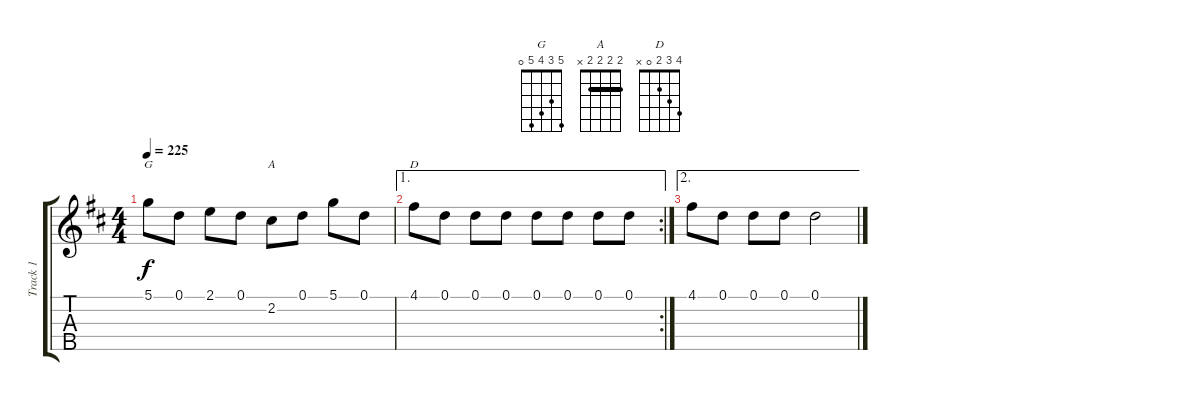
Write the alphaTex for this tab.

\track ("Track 1" "Track 1") {instrument banjo}
\staff {score tabs}
\tuning (D4 B3 G3 D3 G4) {hide}
\displaytranspose 12
\chord ("G" 5 3 4 5 0)
\chord ("A" 2 2 2 2 x) {barre 2}
\chord ("D" 4 3 2 0 x)
\ts (4 4)
\tempo 225
\clef g2
\ks d
5.1.8{ch "G" dy f} 0.1.8 2.1.8 0.1.8 2.2.8{ch "A"} 0.1.8 5.1.8 0.1.8 |
\ae 1
\rc 2
4.1.8{ch "D"} 0.1.8 0.1.8 0.1.8 0.1.8 0.1.8 0.1.8 0.1.8 |
\ae 2
4.1.8 0.1.8 0.1.8 0.1.8 0.1.2
